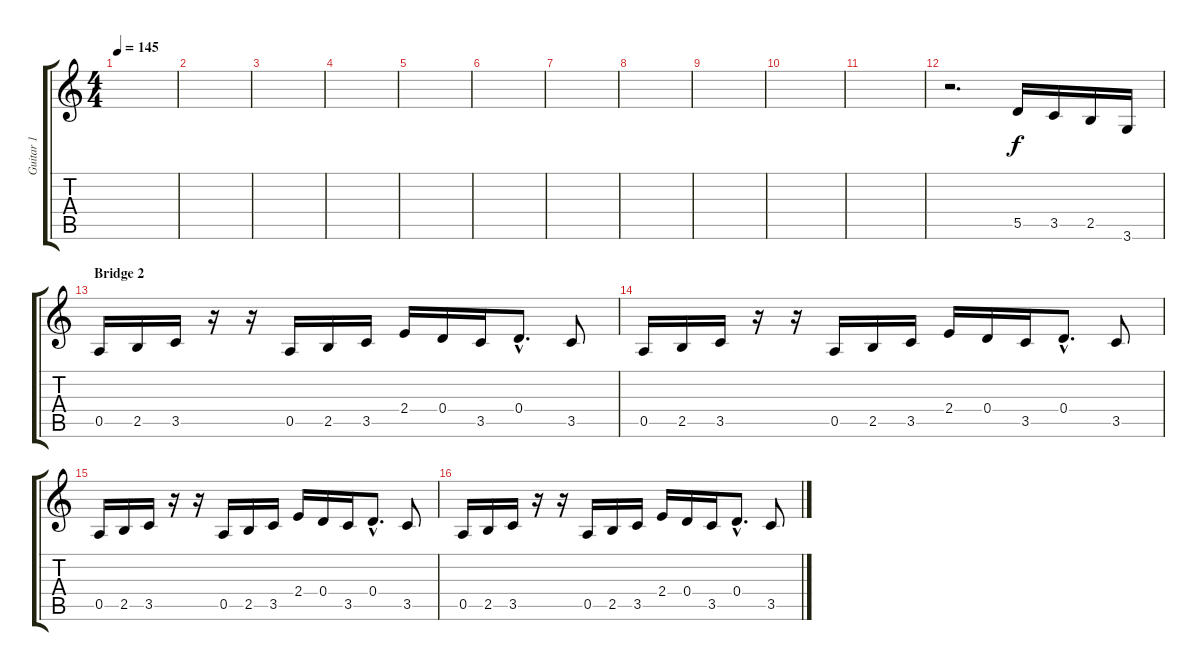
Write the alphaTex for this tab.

\track ("Guitar 1" "Guitar 1") {instrument distortionguitar}
\staff {score tabs}
\tuning (E4 B3 G3 D3 A2 E2) {hide}
\ts (4 4)
\tempo 145
\clef g2
\ks c
|
|
|
|
|
|
|
|
|
|
|
r.2{d} 5.5.16 3.5.16 2.5.16 3.6.16 |
\section ("" "Bridge 2")
0.5.16 2.5.16 3.5.16 r.16 r.16 0.5.16 2.5.16 3.5.16 2.4.16 0.4.16 3.5.16 0.4{hac}.8{d} 3.5.8 |
0.5.16 2.5.16 3.5.16 r.16 r.16 0.5.16 2.5.16 3.5.16 2.4.16 0.4.16 3.5.16 0.4{hac}.8{d} 3.5.8 |
0.5.16 2.5.16 3.5.16 r.16 r.16 0.5.16 2.5.16 3.5.16 2.4.16 0.4.16 3.5.16 0.4{hac}.8{d} 3.5.8 |
0.5.16 2.5.16 3.5.16 r.16 r.16 0.5.16 2.5.16 3.5.16 2.4.16 0.4.16 3.5.16 0.4{hac}.8{d} 3.5.8
